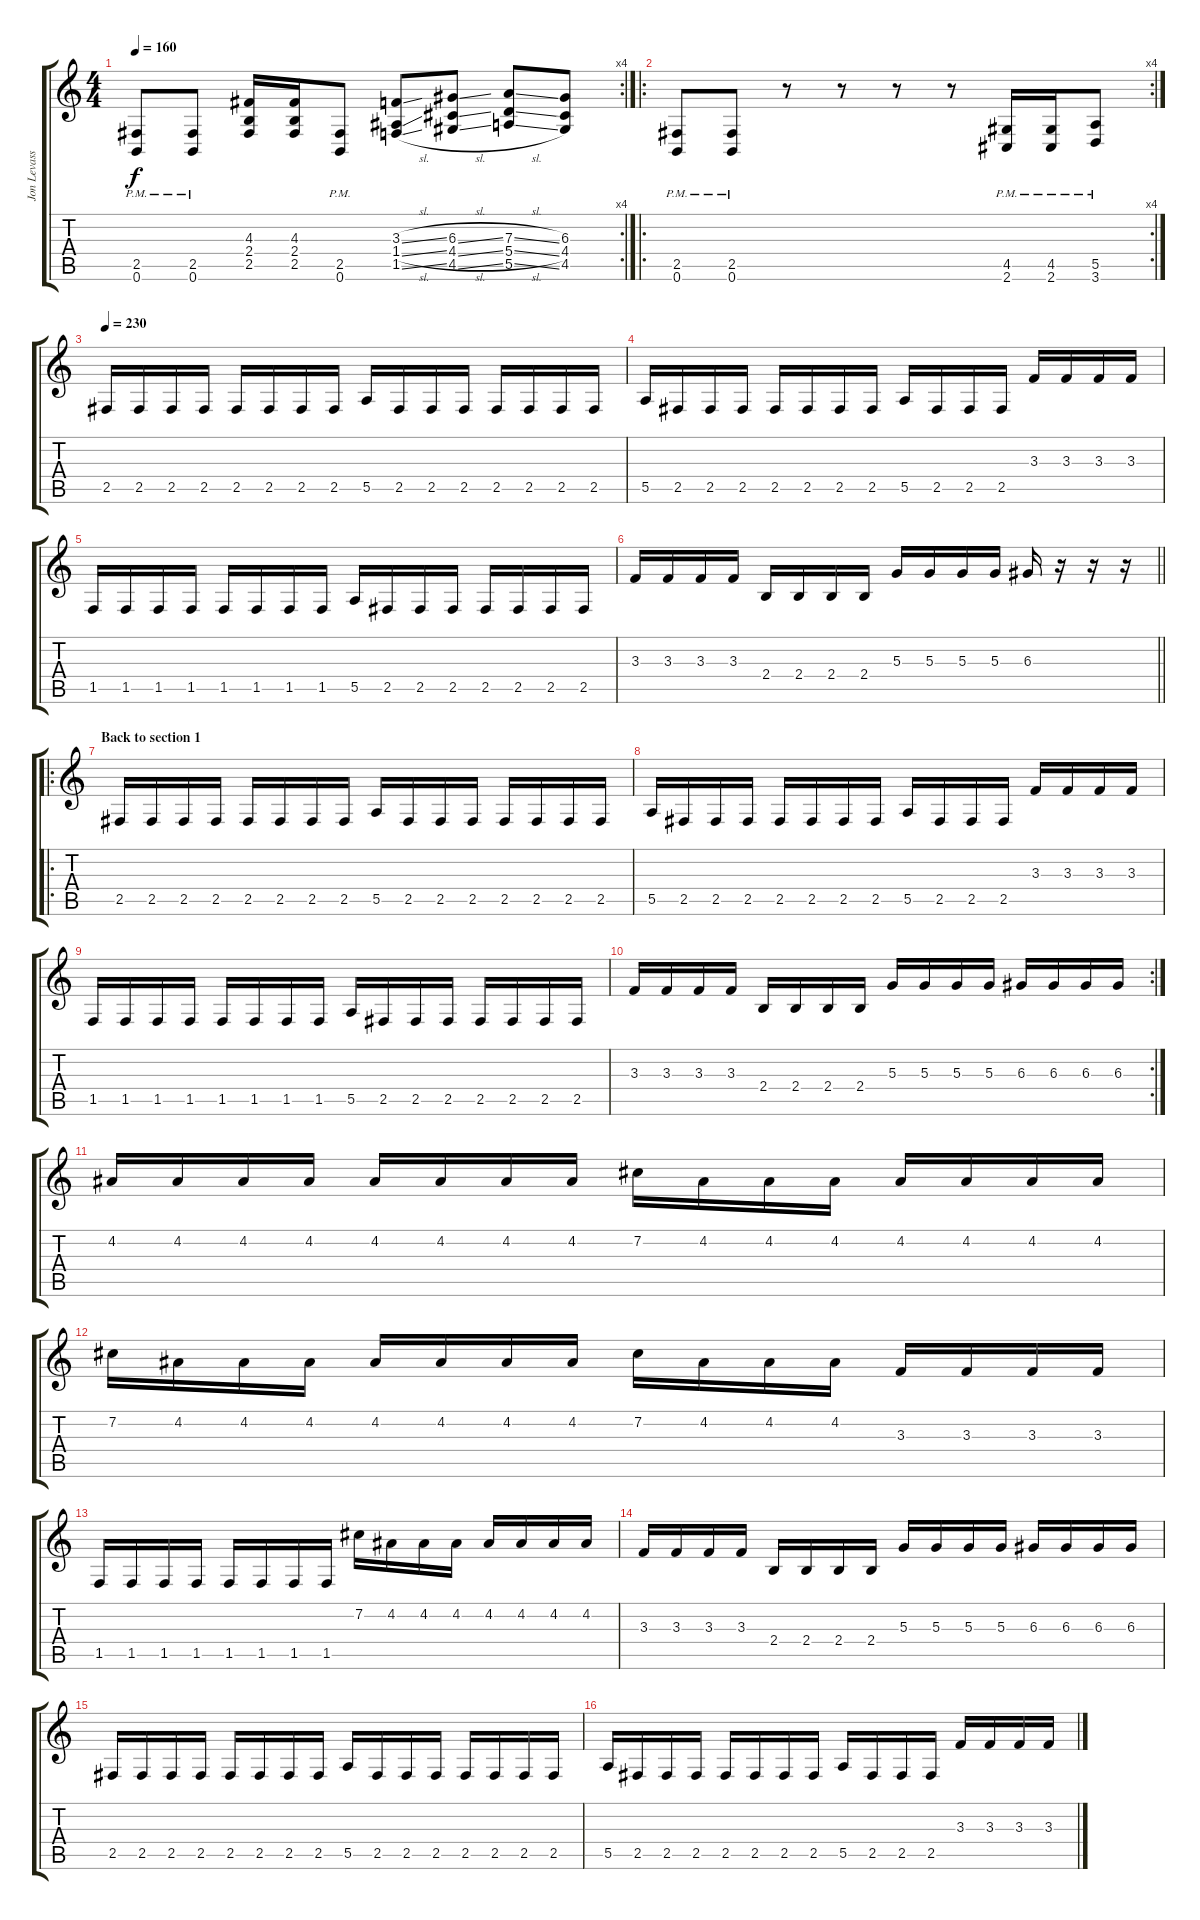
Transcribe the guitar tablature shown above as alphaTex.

\track ("Jon Levasseur rhythm 1" "Jon Levass") {instrument distortionguitar}
\staff {score tabs}
\tuning (B3 Gb3 D3 A2 E2 B1) {hide}
\rc 4
\ts (4 4)
\tempo 160
\clef g2
\ks c
(2.5{pm} 0.6{pm}).8{dy f instrument distortionguitar} (2.5{pm} 0.6{pm}).8 (4.3 2.4 2.5).16 (4.3 2.4 2.5).16 (2.5{pm} 0.6{pm}).8 (3.3{sl} 1.4{sl} 1.5{sl}).8 (6.3{sl} 4.4{sl} 4.5{sl}).8 (7.3{sl} 5.4{sl} 5.5{sl}).8 (6.3 4.4 4.5).8 |
\ro
\rc 4
(2.5{pm} 0.6{pm}).8 (2.5{pm} 0.6{pm}).8 r.8 r.8 r.8 r.8 (4.5{pm} 2.6{pm}).16 (4.5{pm} 2.6{pm}).16 (5.5{pm} 3.6{pm}).8 |
\tempo 230
2.5.16 2.5.16 2.5.16 2.5.16 2.5.16 2.5.16 2.5.16 2.5.16 5.5.16 2.5.16 2.5.16 2.5.16 2.5.16 2.5.16 2.5.16 2.5.16 |
5.5.16 2.5.16 2.5.16 2.5.16 2.5.16 2.5.16 2.5.16 2.5.16 5.5.16 2.5.16 2.5.16 2.5.16 3.3.16 3.3.16 3.3.16 3.3.16 |
1.5.16 1.5.16 1.5.16 1.5.16 1.5.16 1.5.16 1.5.16 1.5.16 5.5.16 2.5.16 2.5.16 2.5.16 2.5.16 2.5.16 2.5.16 2.5.16 |
\barLineRight lightlight
3.3.16 3.3.16 3.3.16 3.3.16 2.4.16 2.4.16 2.4.16 2.4.16 5.3.16 5.3.16 5.3.16 5.3.16 6.3.16 r.16 r.16 r.16 |
\ro
\section ("" "Back to section 1")
2.5.16 2.5.16 2.5.16 2.5.16 2.5.16 2.5.16 2.5.16 2.5.16 5.5.16 2.5.16 2.5.16 2.5.16 2.5.16 2.5.16 2.5.16 2.5.16 |
5.5.16 2.5.16 2.5.16 2.5.16 2.5.16 2.5.16 2.5.16 2.5.16 5.5.16 2.5.16 2.5.16 2.5.16 3.3.16 3.3.16 3.3.16 3.3.16 |
1.5.16 1.5.16 1.5.16 1.5.16 1.5.16 1.5.16 1.5.16 1.5.16 5.5.16 2.5.16 2.5.16 2.5.16 2.5.16 2.5.16 2.5.16 2.5.16 |
\rc 2
3.3.16 3.3.16 3.3.16 3.3.16 2.4.16 2.4.16 2.4.16 2.4.16 5.3.16 5.3.16 5.3.16 5.3.16 6.3.16 6.3.16 6.3.16 6.3.16 |
4.2.16 4.2.16 4.2.16 4.2.16 4.2.16 4.2.16 4.2.16 4.2.16 7.2.16 4.2.16 4.2.16 4.2.16 4.2.16 4.2.16 4.2.16 4.2.16 |
7.2.16 4.2.16 4.2.16 4.2.16 4.2.16 4.2.16 4.2.16 4.2.16 7.2.16 4.2.16 4.2.16 4.2.16 3.3.16 3.3.16 3.3.16 3.3.16 |
1.5.16 1.5.16 1.5.16 1.5.16 1.5.16 1.5.16 1.5.16 1.5.16 7.2.16 4.2.16 4.2.16 4.2.16 4.2.16 4.2.16 4.2.16 4.2.16 |
3.3.16 3.3.16 3.3.16 3.3.16 2.4.16 2.4.16 2.4.16 2.4.16 5.3.16 5.3.16 5.3.16 5.3.16 6.3.16 6.3.16 6.3.16 6.3.16 |
2.5.16 2.5.16 2.5.16 2.5.16 2.5.16 2.5.16 2.5.16 2.5.16 5.5.16 2.5.16 2.5.16 2.5.16 2.5.16 2.5.16 2.5.16 2.5.16 |
5.5.16 2.5.16 2.5.16 2.5.16 2.5.16 2.5.16 2.5.16 2.5.16 5.5.16 2.5.16 2.5.16 2.5.16 3.3.16 3.3.16 3.3.16 3.3.16
